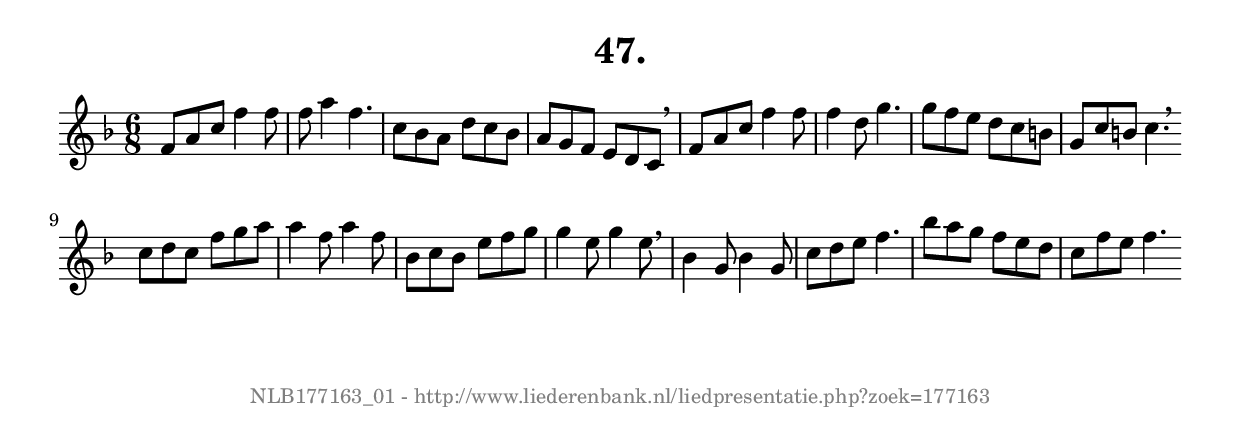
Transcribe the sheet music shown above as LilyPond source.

%
% produced by wce2krn 1.64 (7 June 2014)
%
\version"2.16"
#(append! paper-alist '(("long" . (cons (* 210 mm) (* 2000 mm)))))
#(set-default-paper-size "long")
sb = {\breathe}
mBreak = {\breathe }
bBreak = {\breathe }
x = {\once\override NoteHead #'style = #'cross }
gl=\glissando
itime={\override Staff.TimeSignature #'stencil = ##f }
ficta = {\once\set suggestAccidentals = ##t}
fine = {\once\override Score.RehearsalMark #'self-alignment-X = #1 \mark \markup {\italic{Fine}}}
dc = {\once\override Score.RehearsalMark #'self-alignment-X = #1 \mark \markup {\italic{D.C.}}}
dcf = {\once\override Score.RehearsalMark #'self-alignment-X = #1 \mark \markup {\italic{D.C. al Fine}}}
dcc = {\once\override Score.RehearsalMark #'self-alignment-X = #1 \mark \markup {\italic{D.C. al Coda}}}
ds = {\once\override Score.RehearsalMark #'self-alignment-X = #1 \mark \markup {\italic{D.S.}}}
dsf = {\once\override Score.RehearsalMark #'self-alignment-X = #1 \mark \markup {\italic{D.S. al Fine}}}
dsc = {\once\override Score.RehearsalMark #'self-alignment-X = #1 \mark \markup {\italic{D.S. al Coda}}}
pv = {\set Score.repeatCommands = #'((volta "1"))}
sv = {\set Score.repeatCommands = #'((volta "2"))}
tv = {\set Score.repeatCommands = #'((volta "3"))}
qv = {\set Score.repeatCommands = #'((volta "4"))}
xv = {\set Score.repeatCommands = #'((volta #f))}
\header{ tagline = ""
title = "47."
}
\score {{
\key f \major
\relative g'
{
\set melismaBusyProperties = #'()
\time 6/8
\tempo 4=120
\override Score.MetronomeMark #'transparent = ##t
\override Score.RehearsalMark #'break-visibility = #(vector #t #t #f)
f8 a c f4 f8 f a4 f4. c8 bes a d c bes a g f e d c \sb f a c f4 f8 f4 d8 g4. g8 f e d c b g c b c4. \bar ":|:" \bBreak
c8 d c f g a a4 f8 a4 f8 bes, c bes e f g g4 e8 g4 e8 \sb bes4 g8 bes4 g8 c d e f4. bes8 a g f e d c f e f4. \bar ":|"
 }}
 \midi { }
 \layout {
            indent = 0.0\cm
}
}
\markup { \vspace #0 } \markup { \with-color #grey \fill-line { \center-column { \smaller "NLB177163_01 - http://www.liederenbank.nl/liedpresentatie.php?zoek=177163" } } }
